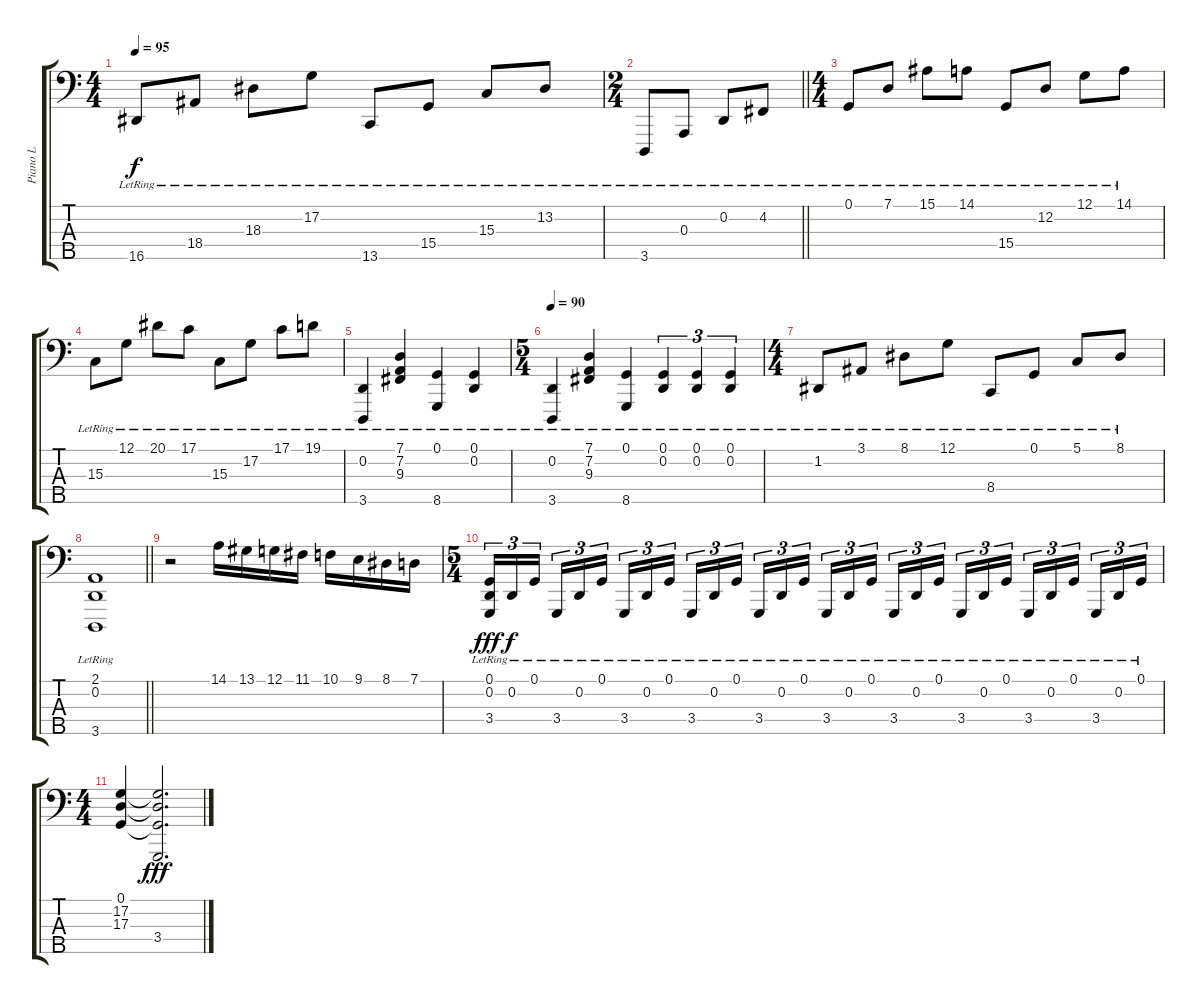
\track ("Piano L" "Piano L") {instrument acousticgrandpiano}
\staff {score tabs}
\tuning (G2 D2 A1 E1 B0) {hide}
\ts (4 4)
\tempo 95
\clef f4
\ks c
16.5{lr}.8{dy f} 18.4{lr}.8 18.3{lr}.8 17.2{lr}.8 13.5{lr}.8 15.4{lr}.8 15.3{lr}.8 13.2{lr}.8 |
\ts (2 4)
\barLineRight lightlight
3.5{lr}.8 0.3{lr}.8 0.2{lr}.8 4.2{lr}.8 |
\ts (4 4)
0.1{lr}.8 7.1{lr}.8 15.1{lr}.8 14.1{lr}.8 15.4{lr}.8 12.2{lr}.8 12.1{lr}.8 14.1{lr}.8 |
15.3{lr}.8 12.1{lr}.8 20.1{lr}.8 17.1{lr}.8 15.3{lr}.8 17.2{lr}.8 17.1{lr}.8 19.1{lr}.8 |
(0.2{lr} 3.5{lr}).4 (7.1{lr} 7.2{lr} 9.3{lr}).4 (0.1{lr} 8.5{lr}).4 (0.1{lr} 0.2{lr}).4 |
\ts (5 4)
\tempo 90
(0.2{lr} 3.5{lr}).4 (7.1{lr} 7.2{lr} 9.3{lr}).4 (0.1{lr} 8.5{lr}).4 (0.1{lr} 0.2{lr}).4{tu (3 2)} (0.1{lr} 0.2{lr}).4{tu (3 2)} (0.1{lr} 0.2{lr}).4{tu (3 2)} |
\ts (4 4)
1.2{lr}.8 3.1{lr}.8 8.1{lr}.8 12.1{lr}.8 8.4{lr}.8 0.1{lr}.8 5.1{lr}.8 8.1{lr}.8 |
\barLineRight lightlight
(2.1 0.2{lr} 3.5{lr}).1 |
r.2 14.1.16 13.1.16 12.1.16 11.1.16 10.1.16 9.1.16 8.1.16 7.1.16 |
\ts (5 4)
(0.1{lr} 0.2{lr} 3.4{lr}).16{tu (3 2) dy fff} 0.2{lr}.16{tu (3 2) dy f} 0.1{lr}.16{tu (3 2) beam splitsecondary} 3.4{lr}.16{tu (3 2)} 0.2{lr}.16{tu (3 2)} 0.1{lr}.16{tu (3 2)} 3.4{lr}.16{tu (3 2)} 0.2{lr}.16{tu (3 2)} 0.1{lr}.16{tu (3 2) beam splitsecondary} 3.4{lr}.16{tu (3 2)} 0.2{lr}.16{tu (3 2)} 0.1{lr}.16{tu (3 2)} 3.4{lr}.16{tu (3 2)} 0.2{lr}.16{tu (3 2)} 0.1{lr}.16{tu (3 2) beam splitsecondary} 3.4{lr}.16{tu (3 2)} 0.2{lr}.16{tu (3 2)} 0.1{lr}.16{tu (3 2)} 3.4{lr}.16{tu (3 2)} 0.2{lr}.16{tu (3 2)} 0.1{lr}.16{tu (3 2) beam splitsecondary} 3.4{lr}.16{tu (3 2)} 0.2{lr}.16{tu (3 2)} 0.1{lr}.16{tu (3 2)} 3.4{lr}.16{tu (3 2)} 0.2{lr}.16{tu (3 2)} 0.1{lr}.16{tu (3 2) beam splitsecondary} 3.4{lr}.16{tu (3 2)} 0.2{lr}.16{tu (3 2)} 0.1{lr}.16{tu (3 2)} |
\ts (4 4)
(0.1 17.2 17.3).4 (0.1{t} 17.2{t} 17.3{t} 3.4).2{d dy fff}
